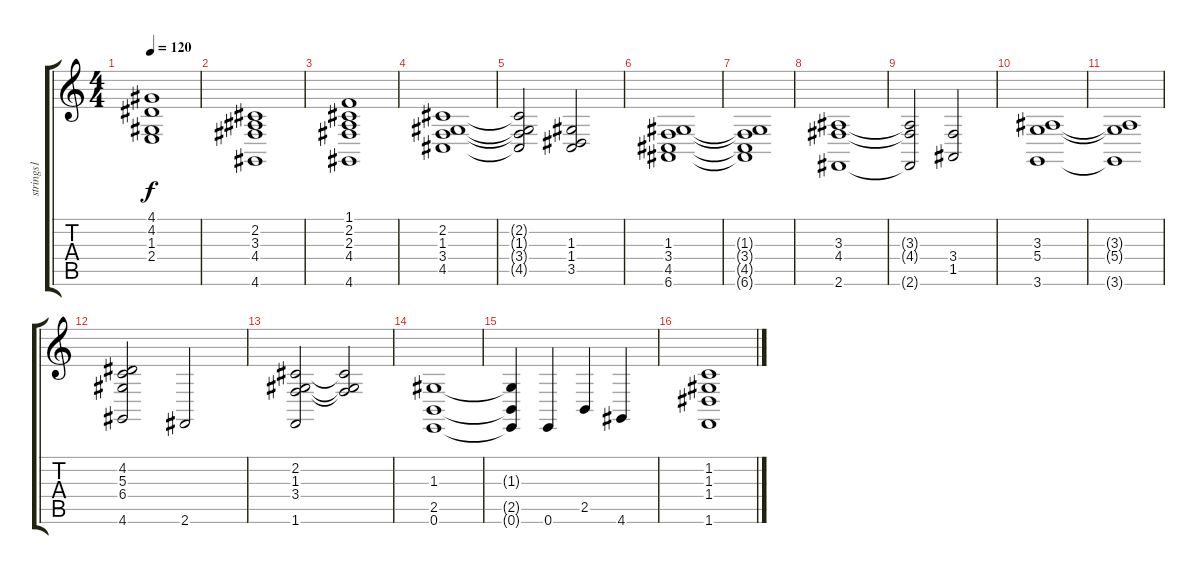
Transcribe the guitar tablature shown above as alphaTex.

\track ("strings1" "strings1") {instrument synthstrings1}
\staff {score tabs}
\tuning (E4 B3 G3 D3 A2 E2) {hide}
\ts (4 4)
\tempo 120
\clef g2
\ks c
(4.1{t} 4.2{t} 1.3{t} 2.4{t}).1{dy f} |
(2.2 3.3 4.4 4.6).1 |
(1.1 2.2 2.3 4.4 4.6).1 |
(2.2 1.3 3.4 4.5).1 |
(2.2{t} 1.3{t} 3.4{t} 4.5{t}).2 (1.3 1.4 3.5).2 |
(1.3 3.4 4.5 6.6).1 |
(1.3{t} 3.4{t} 4.5{t} 6.6{t}).1 |
(3.3 4.4 2.6).1 |
(3.3{t} 4.4{t} 2.6{t}).2 (3.4 1.5).2 |
(3.3 5.4 3.6).1 |
(3.3{t} 5.4{t} 3.6{t}).1 |
(4.2 5.3 6.4 4.6).2 2.6.2 |
(2.2 1.3 3.4 1.6).2 (2.2{t} 1.3{t} 3.4{t}).2 |
(1.3 2.5 0.6).1 |
(1.3{t} 2.5{t} 0.6{t}).4 0.6.4 2.5.4 4.6.4 |
(1.2 1.3 1.4 1.6).1
